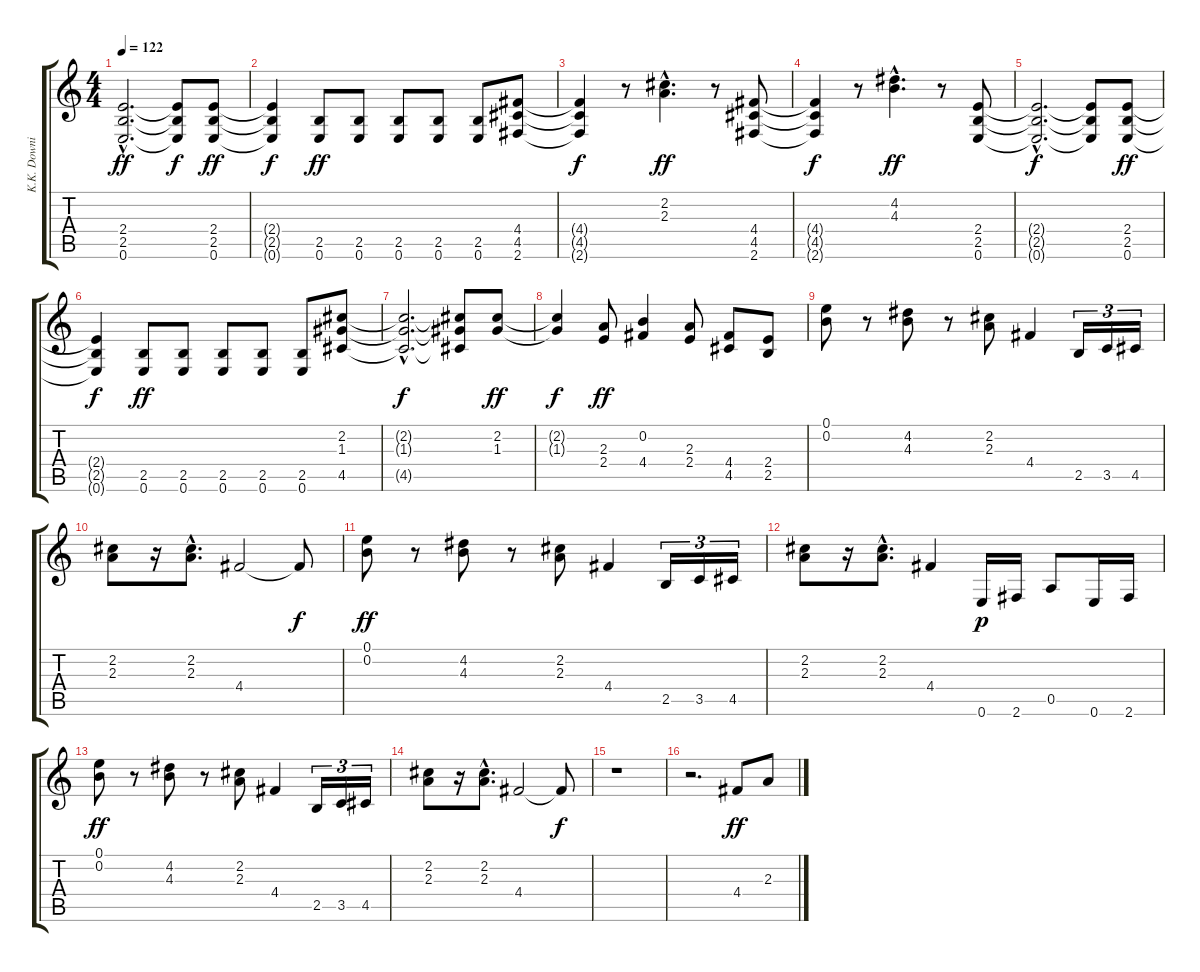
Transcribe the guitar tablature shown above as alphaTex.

\track ("K.K. Downing" "K.K. Downi") {instrument distortionguitar}
\staff {score tabs}
\tuning (E4 B3 G3 D3 A2 E2) {hide}
\ts (4 4)
\tempo 122
\clef g2
\ks c
(2.4{hac} 2.5{hac} 0.6{hac}).2{d dy ff} (2.4{t} 2.5{t} 0.6{t}).8{dy f} (2.4 2.5 0.6).8{dy ff} |
(2.4{t} 2.5{t} 0.6{t}).4{dy f} (2.5 0.6).8{dy ff} (2.5 0.6).8 (2.5 0.6).8 (2.5 0.6).8 (2.5 0.6).8 (4.4 4.5 2.6).8 |
(4.4{t} 4.5{t} 2.6{t}).4{dy f} r.8 (2.2{hac} 2.3{hac}).4{d dy ff} r.8 (4.4 4.5 2.6).8 |
(4.4{t} 4.5{t} 2.6{t}).4{dy f} r.8 (4.2{hac} 4.3{hac}).4{d dy ff} r.8 (2.4 2.5 0.6).8 |
(2.4{hac t} 2.5{hac t} 0.6{hac t}).2{d dy f} (2.4{t} 2.5{t} 0.6{t}).8 (2.4 2.5 0.6).8{dy ff} |
(2.4{t} 2.5{t} 0.6{t}).4{dy f} (2.5 0.6).8{dy ff} (2.5 0.6).8 (2.5 0.6).8 (2.5 0.6).8 (2.5 0.6).8 (2.2 1.3 4.5).8 |
(2.2{hac t} 1.3{hac t} 4.5{hac t}).2{d dy f} (2.2{t} 1.3{t} 4.5{t}).8 (2.2 1.3).8{dy ff} |
(2.2{t} 1.3{t}).4{dy f} (2.3 2.4).8{dy ff} (0.2 4.4).4 (2.3 2.4).8 (4.4 4.5).8 (2.4 2.5).8 |
(0.1 0.2).8 r.8 (4.2 4.3).8 r.8 (2.2 2.3).8 4.4.4 2.5.16{tu (3 2)} 3.5.16{tu (3 2)} 4.5.16{tu (3 2)} |
(2.2 2.3).8 r.16 (2.2{hac} 2.3{hac}).8{d} 4.4.2 4.4{t}.8{dy f} |
(0.1 0.2).8{dy ff} r.8 (4.2 4.3).8 r.8 (2.2 2.3).8 4.4.4 2.5.16{tu (3 2)} 3.5.16{tu (3 2)} 4.5.16{tu (3 2)} |
(2.2 2.3).8 r.16 (2.2{hac} 2.3{hac}).8{d} 4.4.4 0.6.16{dy p} 2.6.16 0.5.8 0.6.16 2.6.16 |
(0.1 0.2).8{dy ff} r.8 (4.2 4.3).8 r.8 (2.2 2.3).8 4.4.4 2.5.16{tu (3 2)} 3.5.16{tu (3 2)} 4.5.16{tu (3 2)} |
(2.2 2.3).8 r.16 (2.2{hac} 2.3{hac}).8{d} 4.4.2 4.4{t}.8{dy f} |
r.1 |
r.2{d} 4.4.8{dy ff} 2.3.8
